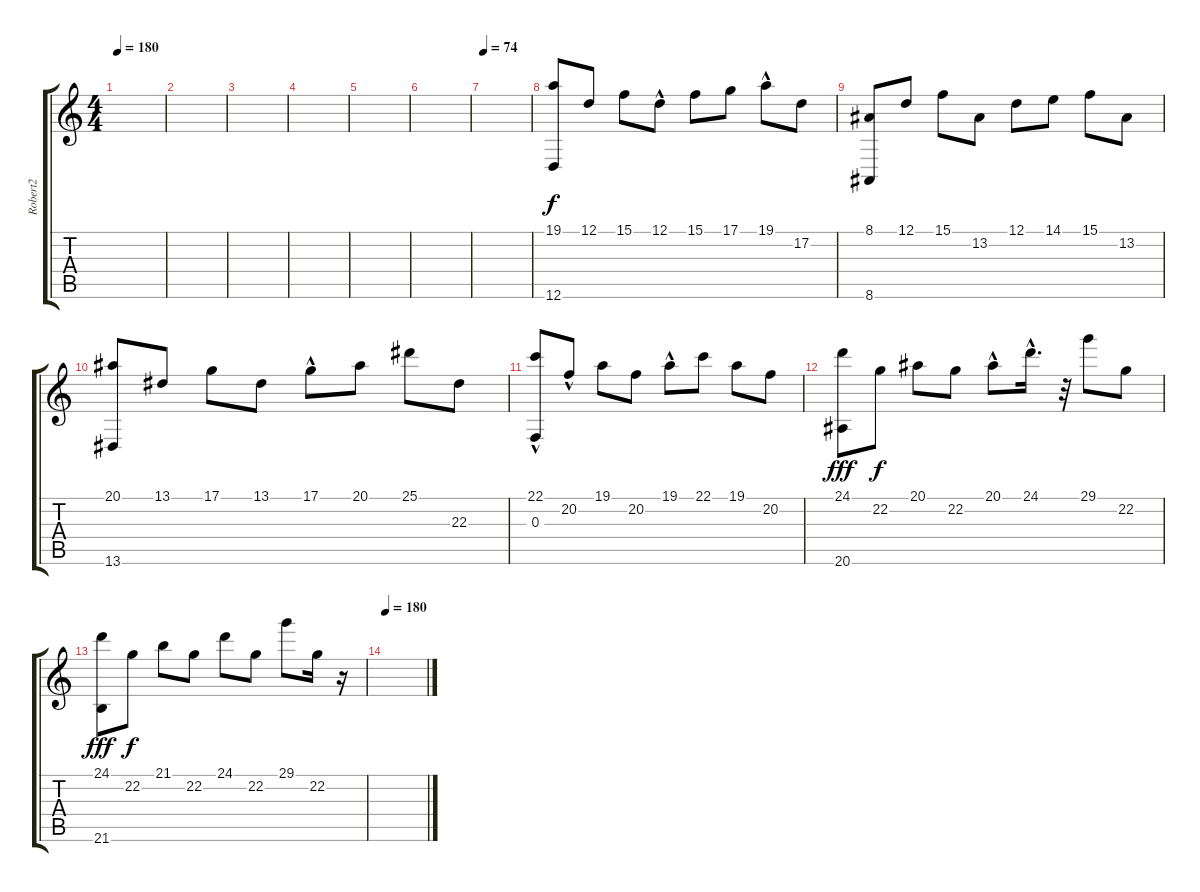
\track ("Robert2" "Robert2") {instrument acousticgrandpiano}
\staff {score tabs}
\tuning (D4 A3 F3 C3 G2 D2) {hide}
\ts (4 4)
\tempo 180
\clef g2
\ks c
|
|
|
|
|
|
\tempo 74
|
(19.1 12.6).8 12.1.8 15.1.8 12.1{hac}.8 15.1.8 17.1.8 19.1{hac}.8 17.2.8 |
(8.1 8.6).8 12.1.8 15.1.8 13.2.8 12.1.8 14.1.8 15.1.8 13.2.8 |
(20.1 13.6).8 13.1.8 17.1.8 13.1.8 17.1{hac}.8 20.1.8 25.1.8 22.3.8 |
(22.1{hac} 0.3).8 20.2{hac}.8 19.1.8 20.2.8 19.1{hac}.8 22.1.8 19.1.8 20.2.8 |
(24.1 20.6).8{dy fff} 22.2.8{dy f} 20.1.8 22.2.8 20.1{hac}.8 24.1{hac}.16{d} r.32 29.1.8 22.2.8 |
(24.1 21.6).8{dy fff} 22.2.8{dy f} 21.1.8 22.2.8 24.1.8 22.2.8 29.1.8 22.2.16 r.16 |
\tempo 180
